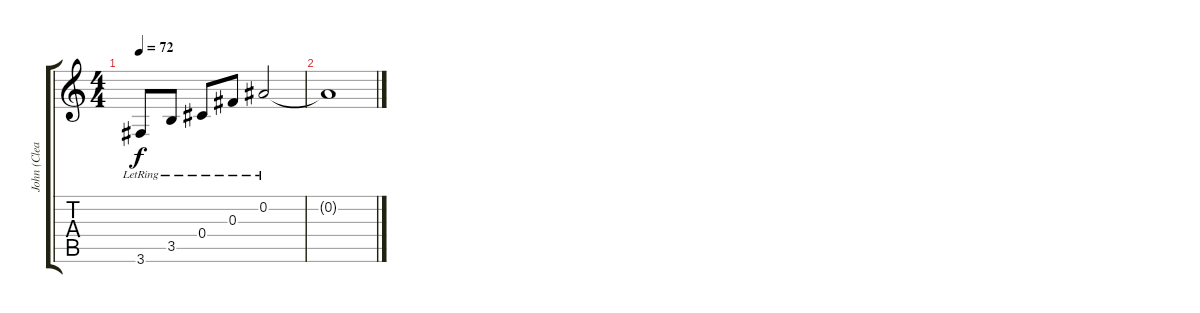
\track ("John (Clean)" "John (Clea") {instrument electricguitarclean}
\staff {score tabs}
\tuning (Eb4 Bb3 Gb3 Db3 Ab2 Eb2) {hide}
\ts (4 4)
\tempo 72
\clef g2
\ks c
3.6{lr}.8{dy f} 3.5{lr}.8 0.4{lr}.8 0.3{lr}.8 0.2{lr}.2 |
0.2{t}.1
